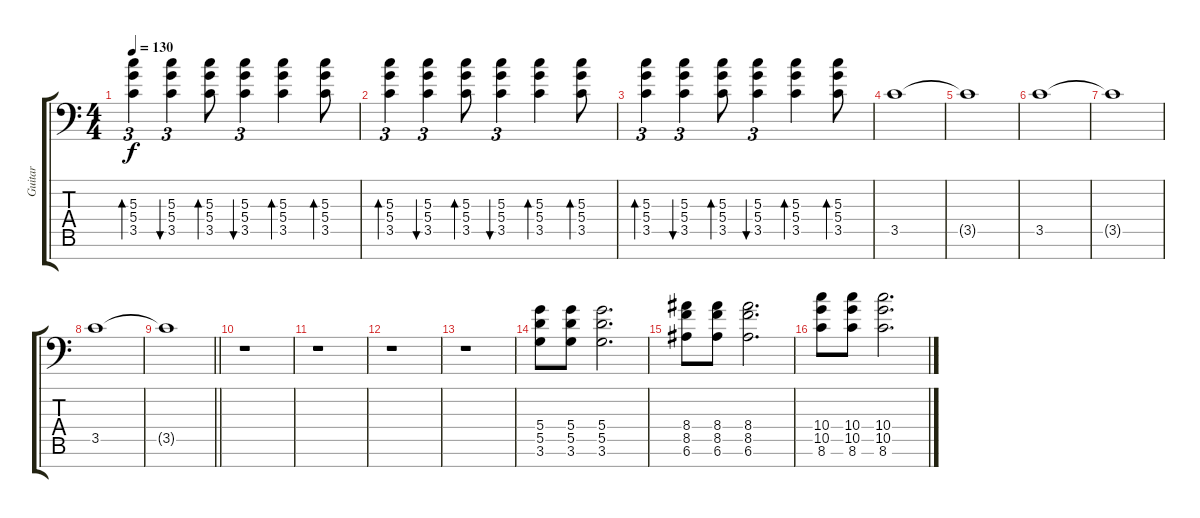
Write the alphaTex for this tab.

\track ("Guitar" "Guitar") {instrument electricguitarjazz}
\staff {score tabs}
\tuning (E4 B3 G3 D3 A2 E2 G1) {hide}
\ts (4 4)
\tempo 130
\clef f4
\ks c
(5.3 5.4 3.5).4{tu (3 2) bd 120 dy f} (5.3 5.4 3.5).4{tu (3 2) bu 120} (5.3 5.4 3.5).8{bd 120} (5.3 5.4 3.5).4{tu (3 2) bu 120} (5.3 5.4 3.5).4{bd 120} (5.3 5.4 3.5).8{bd 120} |
(5.3 5.4 3.5).4{tu (3 2) bd 120} (5.3 5.4 3.5).4{tu (3 2) bu 120} (5.3 5.4 3.5).8{bd 120} (5.3 5.4 3.5).4{tu (3 2) bu 120} (5.3 5.4 3.5).4{bd 120} (5.3 5.4 3.5).8{bd 120} |
(5.3 5.4 3.5).4{tu (3 2) bd 120} (5.3 5.4 3.5).4{tu (3 2) bu 120} (5.3 5.4 3.5).8{bd 120} (5.3 5.4 3.5).4{tu (3 2) bu 120} (5.3 5.4 3.5).4{bd 120} (5.3 5.4 3.5).8{bd 120} |
3.5.1 |
3.5{t}.1 |
3.5.1 |
3.5{t}.1 |
3.5.1 |
\barLineRight lightlight
3.5{t}.1 |
\section ("" "")
r.1 |
r.1 |
r.1 |
r.1 |
(5.4 5.5 3.6).8 (5.4 5.5 3.6).8 (5.4 5.5 3.6).2{d} |
(8.4 8.5 6.6).8 (8.4 8.5 6.6).8 (8.4 8.5 6.6).2{d} |
(10.4 10.5 8.6).8 (10.4 10.5 8.6).8 (10.4 10.5 8.6).2{d}
